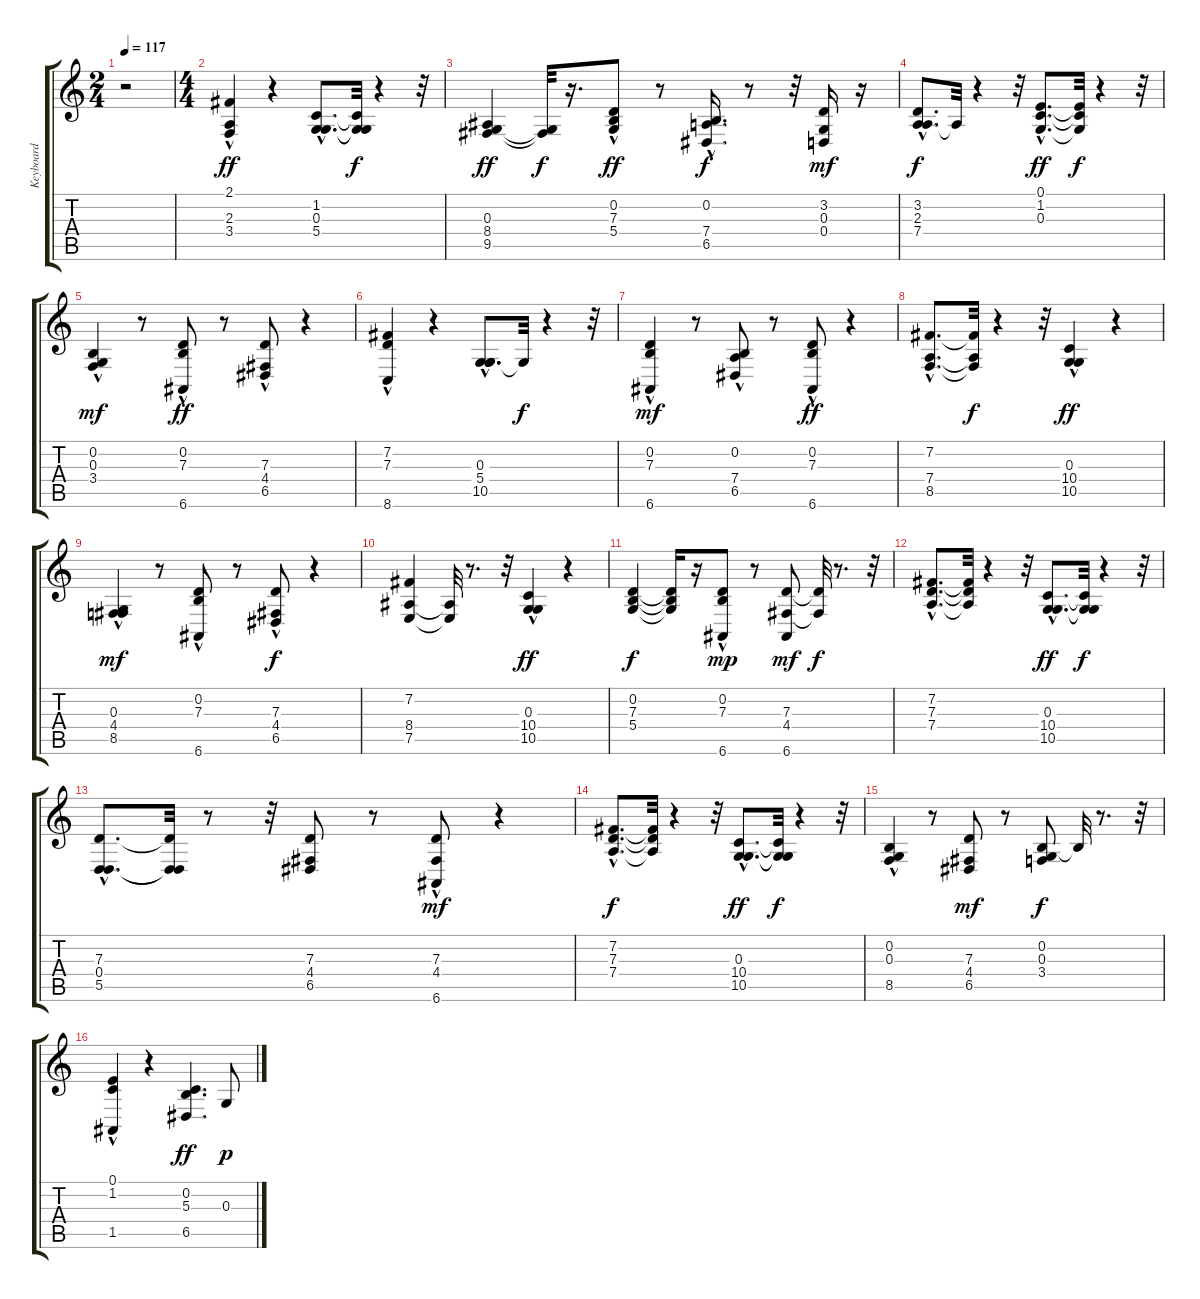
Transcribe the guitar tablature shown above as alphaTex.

\track ("Keyboard" "Keyboard") {instrument electricpiano2}
\staff {score tabs}
\tuning (E4 B3 G3 D3 A2 E2) {hide}
\ts (2 4)
\tempo 117
\clef g2
\ks c
r.2{dy ff instrument electricpiano2} |
\ts (4 4)
(2.1{hac} 2.3 3.4{hac}).4 r.4 (1.2{hac} 0.3{hac} 5.4{hac}).8{d} (1.2{t} 0.3{t} 5.4{t}).32{dy f} r.4 r.32 |
(0.3 8.4 9.5).4{dy ff} (0.3{t} 9.5{t}).32{dy f} r.16{d} (0.2{hac} 7.3{hac} 5.4).8{dy ff} r.8 (0.2{hac} 7.4{hac} 6.5{hac}).16{d dy f} r.8 r.32 (3.2 0.3 0.4).16{dy mf} r.16 |
(3.2{hac} 2.3{hac} 7.4{hac}).8{d dy f} 2.3{t}.32 r.4 r.32 (0.1{hac} 1.2{hac} 0.3{hac}).8{d dy ff} (0.1{t} 1.2{t} 0.3{t}).32{dy f} r.4 r.32 |
(0.2 0.3{hac} 3.4{hac}).4{dy mf} r.8 (0.2{hac} 7.3{hac} 6.6).8{dy ff} r.8 (7.3 4.4 6.5{hac}).8 r.4 |
(7.2{hac} 7.3 8.6).4 r.4 (0.3{hac} 5.4{hac} 10.5{hac}).8{d} 5.4{t}.32{dy f} r.4 r.32 |
(0.2 7.3 6.6{hac}).4{dy mf} r.8 (0.2{hac} 7.4{hac} 6.5).8 r.8 (0.2 7.3 6.6{hac}).8{dy ff} r.4 |
(7.2{hac} 7.4{hac} 8.5{hac}).8{d} (7.2{t} 7.4{t} 8.5{t}).32{dy f} r.4 r.32 (0.3 10.4{hac} 10.5{hac}).4{dy ff} r.4 |
(0.3{hac} 4.4 8.5).4{dy mf} r.8 (0.2{hac} 7.3{hac} 6.6).8 r.8 (7.3 4.4 6.5{hac}).8{dy f} r.4 |
(7.2 8.4 7.5).4 (8.4{t} 7.5{t}).32 r.8{d} r.32 (0.3{hac} 10.4 10.5).4{dy ff} r.4 |
(0.2 7.3 5.4).4{dy f} (0.2{t} 7.3{t} 5.4{t}).16 r.16 (0.2 7.3 6.6{hac}).8{dy mp} r.8 (7.3 4.4 6.6).8{dy mf} (7.3{t} 4.4{t}).32{dy f} r.8{d} r.32 |
(7.2{hac} 7.3{hac} 7.4{hac}).8{d} (7.2{t} 7.3{t} 7.4{t}).32 r.4 r.32 (0.3{hac} 10.4{hac} 10.5{hac}).8{d dy ff} (0.3{t} 10.4{t} 10.5{t}).32{dy f} r.4 r.32 |
(7.3{hac} 0.4{hac} 5.5{hac}).8{d} (7.3{t} 0.4{t} 5.5{t}).32 r.8 r.32 (7.3 4.4 6.5).8 r.8 (7.3{hac} 4.4 6.6).8{dy mf} r.4 |
(7.2{hac} 7.3{hac} 7.4{hac}).8{d dy f} (7.2{t} 7.3{t} 7.4{t}).32 r.4 r.32 (0.3{hac} 10.4{hac} 10.5{hac}).8{d dy ff} (0.3{t} 10.4{t} 10.5{t}).32{dy f} r.4 r.32 |
(0.2 0.3{hac} 8.5{hac}).4 r.8 (7.3 4.4 6.5).8{dy mf} r.8 (0.2 0.3 3.4).8{dy f} 0.2{t}.32 r.8{d} r.32 |
(0.1 1.2 1.5{hac}).4 r.4 (0.2 5.3 6.5).4{d dy ff} 0.3.8{dy p}
